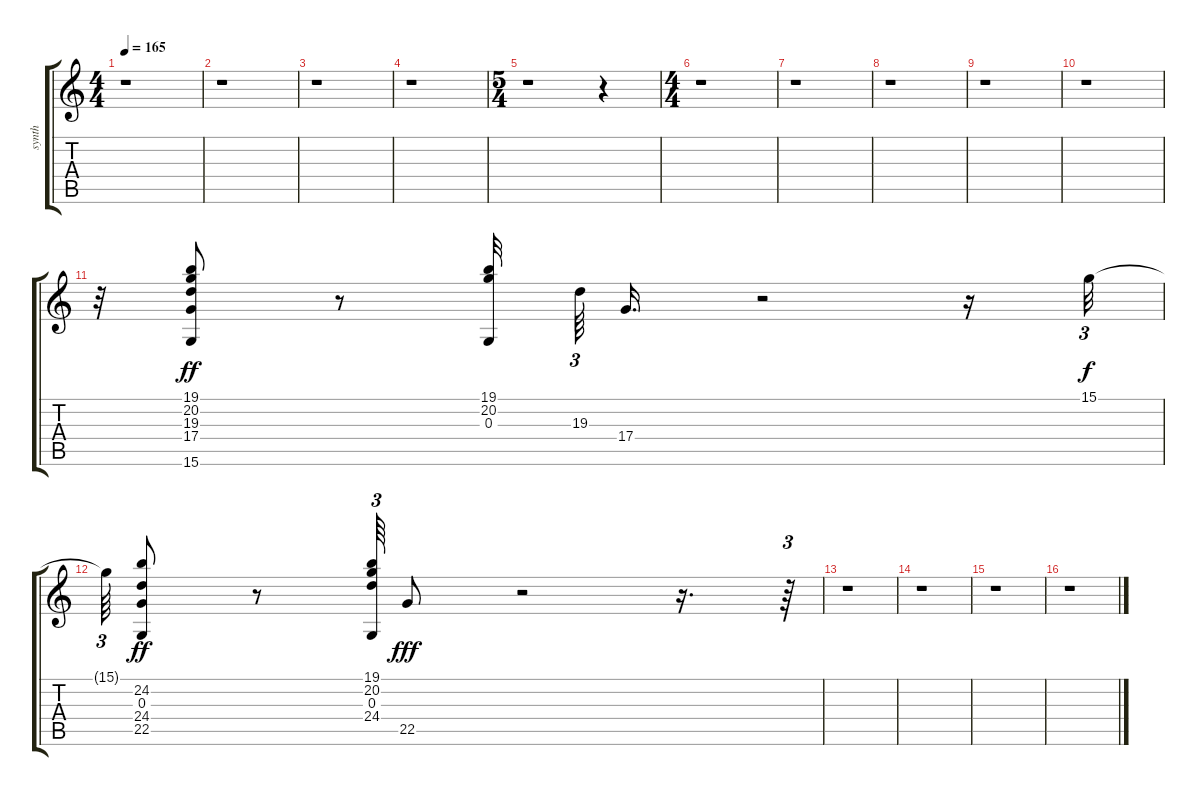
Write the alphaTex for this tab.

\track ("synth" "synth") {instrument synthbrass1}
\staff {score tabs}
\tuning (E4 B3 G3 D3 A2 E2) {hide}
\ts (4 4)
\tempo 165
\clef g2
\ks c
r.1{dy f} |
r.1 |
r.1 |
r.1 |
\ts (5 4)
r.1 r.4 |
\ts (4 4)
r.1 |
r.1 |
r.1 |
r.1 |
r.1 |
r.32 (19.1 20.2 19.3 17.4 15.6).8{dy ff} r.8 (19.1 20.2 0.3).32{beam splitsecondary} 19.3.64{tu (3 2)} 17.4.16{d} r.2 r.16 15.1.32{tu (3 2) dy f} |
15.1{t}.64{tu (3 2)} (24.2 0.3 24.4 22.5).8{dy ff} r.8 (19.1 20.2 0.3 24.4).64{tu (3 2)} 22.5.8{dy fff} r.2 r.16{d} r.64{tu (3 2)} |
r.1 |
r.1 |
r.1 |
r.1
